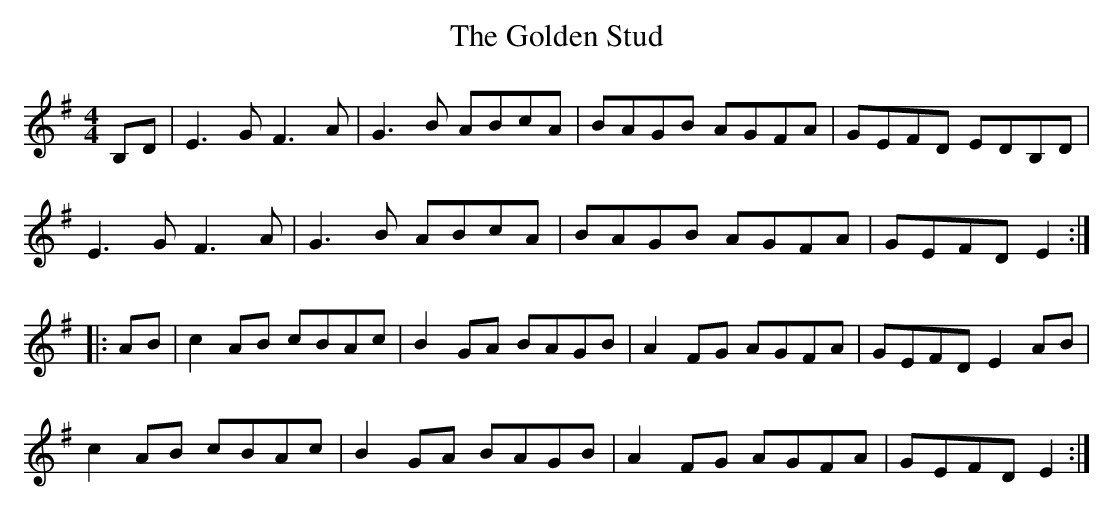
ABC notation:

X:1
T:The Golden Stud
M:4/4
L:1/8
K:Emin
B,D | E3G F3A | G3B ABcA | BAGB AGFA | GEFD EDB,D |
E3G F3A | G3B ABcA | BAGB AGFA | GEFD E2 ::
AB | c2AB cBAc | B2GA BAGB | A2FG AGFA | GEFD E2AB |
c2AB cBAc | B2GA BAGB | A2FG AGFA | GEFD E2 :|
